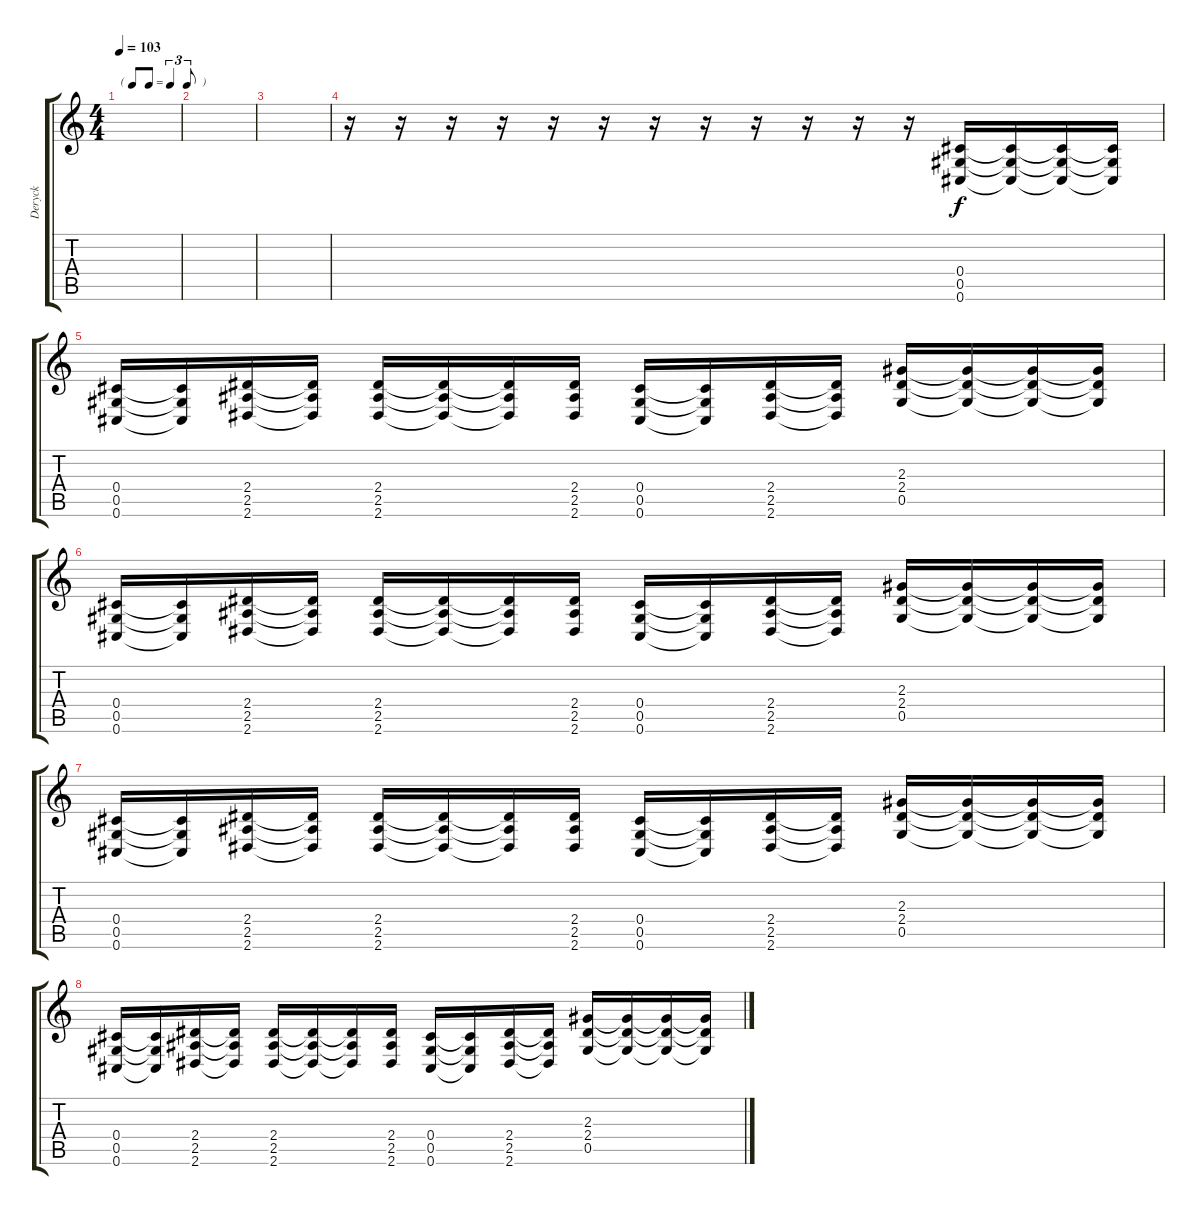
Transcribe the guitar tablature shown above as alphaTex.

\track ("Deryck" "Deryck") {instrument distortionguitar}
\staff {score tabs}
\tuning (Eb4 Bb3 Gb3 Db3 Ab2 Db2) {hide}
\ts (4 4)
\tf triplet8th
\tempo 103
\clef g2
\ks c
|
|
|
r.16 r.16 r.16 r.16 r.16 r.16 r.16 r.16 r.16 r.16 r.16 r.16 (0.4 0.5 0.6).16 (0.4{t} 0.5{t} 0.6{t}).16 (0.4{t} 0.5{t} 0.6{t}).16 (0.4{t} 0.5{t} 0.6{t}).16 |
(0.4 0.5 0.6).16 (0.4{t} 0.5{t} 0.6{t}).16 (2.4 2.5 2.6).16 (2.4{t} 2.5{t} 2.6{t}).16 (2.4 2.5 2.6).16 (2.4{t} 2.5{t} 2.6{t}).16 (2.4{t} 2.5{t} 2.6{t}).16 (2.4 2.5 2.6).16 (0.4 0.5 0.6).16 (0.4{t} 0.5{t} 0.6{t}).16 (2.4 2.5 2.6).16 (2.4{t} 2.5{t} 2.6{t}).16 (2.3 2.4 0.5).16 (2.3{t} 2.4{t} 0.5{t}).16 (2.3{t} 2.4{t} 0.5{t}).16 (2.3{t} 2.4{t} 0.5{t}).16 |
(0.4 0.5 0.6).16 (0.4{t} 0.5{t} 0.6{t}).16 (2.4 2.5 2.6).16 (2.4{t} 2.5{t} 2.6{t}).16 (2.4 2.5 2.6).16 (2.4{t} 2.5{t} 2.6{t}).16 (2.4{t} 2.5{t} 2.6{t}).16 (2.4 2.5 2.6).16 (0.4 0.5 0.6).16 (0.4{t} 0.5{t} 0.6{t}).16 (2.4 2.5 2.6).16 (2.4{t} 2.5{t} 2.6{t}).16 (2.3 2.4 0.5).16 (2.3{t} 2.4{t} 0.5{t}).16 (2.3{t} 2.4{t} 0.5{t}).16 (2.3{t} 2.4{t} 0.5{t}).16 |
(0.4 0.5 0.6).16 (0.4{t} 0.5{t} 0.6{t}).16 (2.4 2.5 2.6).16 (2.4{t} 2.5{t} 2.6{t}).16 (2.4 2.5 2.6).16 (2.4{t} 2.5{t} 2.6{t}).16 (2.4{t} 2.5{t} 2.6{t}).16 (2.4 2.5 2.6).16 (0.4 0.5 0.6).16 (0.4{t} 0.5{t} 0.6{t}).16 (2.4 2.5 2.6).16 (2.4{t} 2.5{t} 2.6{t}).16 (2.3 2.4 0.5).16 (2.3{t} 2.4{t} 0.5{t}).16 (2.3{t} 2.4{t} 0.5{t}).16 (2.3{t} 2.4{t} 0.5{t}).16 |
(0.4 0.5 0.6).16 (0.4{t} 0.5{t} 0.6{t}).16 (2.4 2.5 2.6).16 (2.4{t} 2.5{t} 2.6{t}).16 (2.4 2.5 2.6).16 (2.4{t} 2.5{t} 2.6{t}).16 (2.4{t} 2.5{t} 2.6{t}).16 (2.4 2.5 2.6).16 (0.4 0.5 0.6).16 (0.4{t} 0.5{t} 0.6{t}).16 (2.4 2.5 2.6).16 (2.4{t} 2.5{t} 2.6{t}).16 (2.3 2.4 0.5).16 (2.3{t} 2.4{t} 0.5{t}).16 (2.3{t} 2.4{t} 0.5{t}).16 (2.3{t} 2.4{t} 0.5{t}).16
